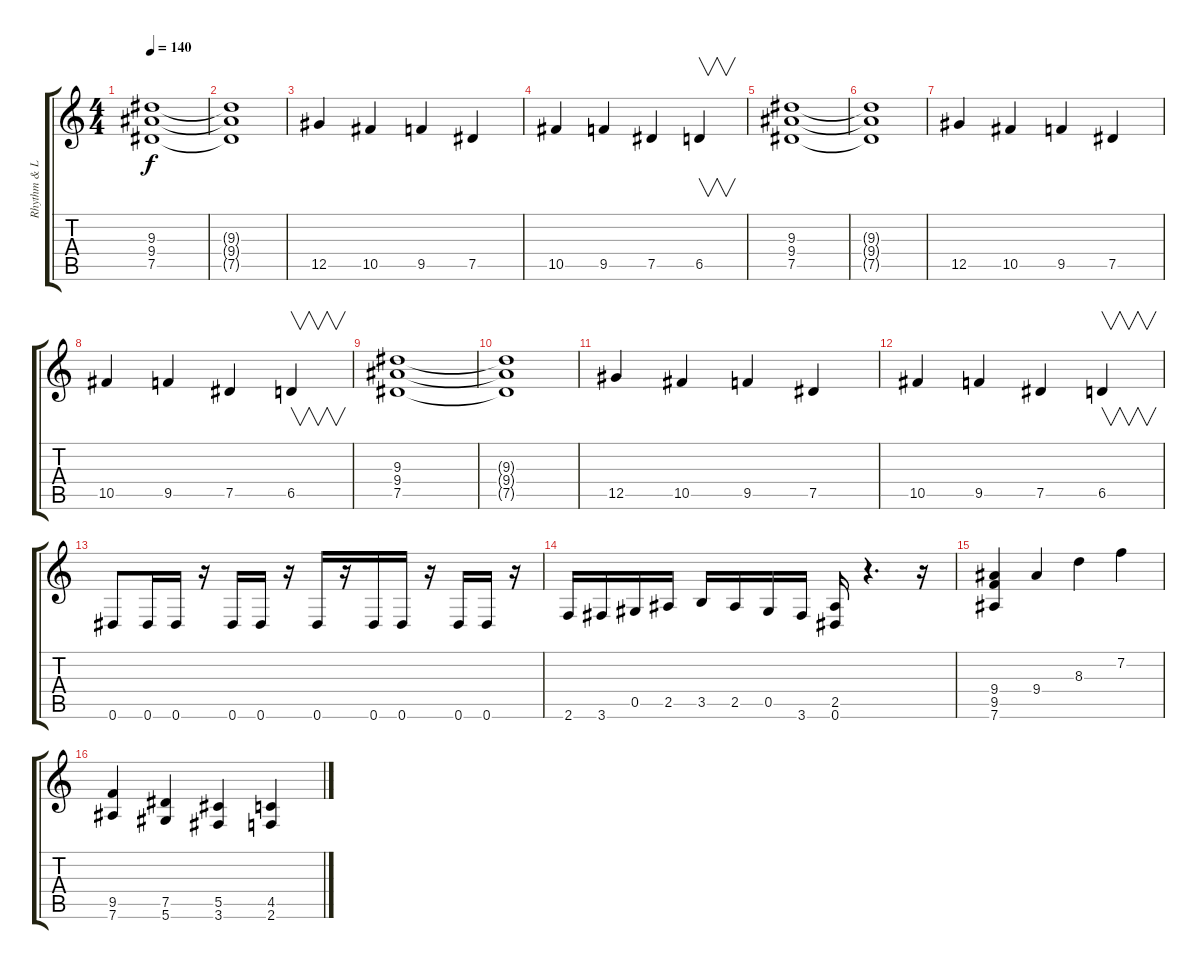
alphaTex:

\track ("Rhythm & Lead" "Rhythm & L") {instrument distortionguitar}
\staff {score tabs}
\tuning (Eb4 Bb3 Gb3 Db3 Ab2 Eb2) {hide}
\ts (4 4)
\tempo 140
\clef g2
\ks c
(9.3 9.4 7.5).1{dy f} |
(9.3{t} 9.4{t} 7.5{t}).1 |
12.5.4 10.5.4 9.5.4 7.5.4 |
10.5.4 9.5.4 7.5.4 6.5.4{v} |
(9.3 9.4 7.5).1 |
(9.3{t} 9.4{t} 7.5{t}).1 |
12.5.4 10.5.4 9.5.4 7.5.4 |
10.5.4 9.5.4 7.5.4 6.5.4{v} |
(9.3 9.4 7.5).1 |
(9.3{t} 9.4{t} 7.5{t}).1 |
12.5.4 10.5.4 9.5.4 7.5.4 |
10.5.4 9.5.4 7.5.4 6.5.4{v} |
0.6.8 0.6.16 0.6.16 r.16 0.6.16 0.6.16 r.16 0.6.16 r.16 0.6.16 0.6.16 r.16 0.6.16 0.6.16 r.16 |
2.6.16 3.6.16 0.5.16 2.5.16 3.5.16 2.5.16 0.5.16 3.6.16 (2.5 0.6).16 r.4{d} r.16 |
(9.4 9.5 7.6).4 9.4.4 8.3.4 7.2.4 |
(9.5 7.6).4 (7.5 5.6).4 (5.5 3.6).4 (4.5 2.6).4
